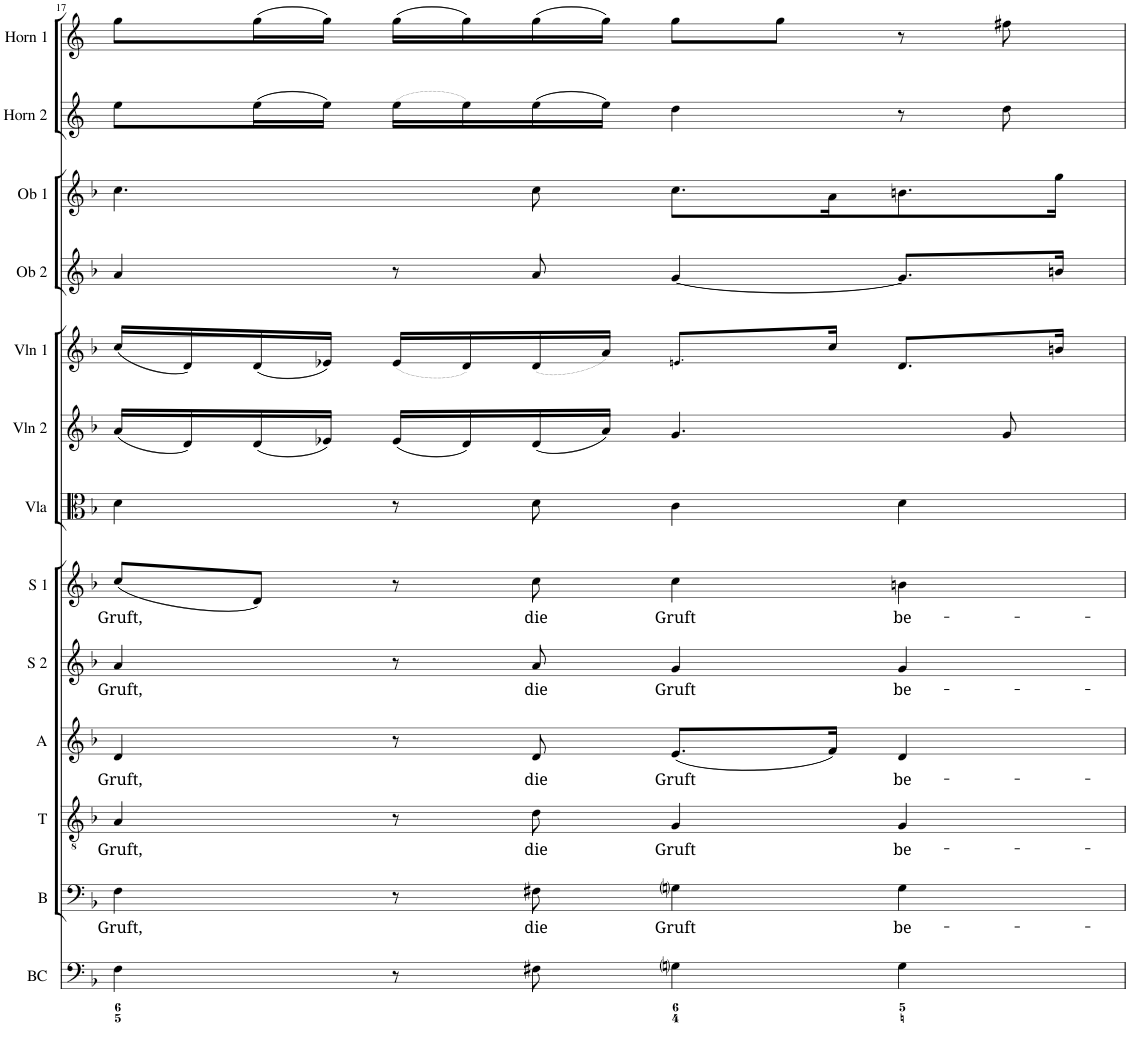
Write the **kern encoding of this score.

**kern	**kern	**text	**kern	**text	**kern	**text	**kern	**text	**kern	**text	**kern	**kern	**kern	**kern	**kern	**kern	**kern
*part13	*part12	*part12	*part11	*part11	*part10	*part10	*part9	*part9	*part8	*part8	*part7	*part6	*part5	*part4	*part3	*part2	*part1
*staff13	*staff12	*staff12	*staff11	*staff11	*staff10	*staff10	*staff9	*staff9	*staff8	*staff8	*staff7	*staff6	*staff5	*staff4	*staff3	*staff2	*staff1
*I"Basso continuo	*I"Bass	*	*I"Tenor	*	*I"Alt	*	*I"Sopran 2	*	*I"Sopran 1	*	*I"Viola	*I"Violine 2	*I"Violine 1	*I"Oboe 2	*I"Oboe 1	*I"Horn in F 2	*I"Horn in F 1
*I'BC	*I'B	*	*I'T	*	*I'A	*	*I'S 2	*	*I'S 1	*	*I'Vla	*I'Vln 2	*I'Vln 1	*I'Ob 2	*I'Ob 1	*I'Horn 2	*I'Horn 1
!!LO:PB:g=z
*clefF4	*clefF4	*	*clefGv2	*	*clefG2	*	*clefG2	*	*clefG2	*	*clefC3	*clefG2	*clefG2	*clefG2	*clefG2	*clefG2	*clefG2
*Trd7c12	*	*	*	*	*	*	*	*	*	*	*	*	*	*	*	*Trd4c7	*Trd4c7
*k[b-]	*k[b-]	*	*k[b-]	*	*k[b-]	*	*k[b-]	*	*k[b-]	*	*k[b-]	*k[b-]	*k[b-]	*k[b-]	*k[b-]	*k[]	*k[]
*M4/4	*M4/4	*	*M4/4	*	*M4/4	*	*M4/4	*	*M4/4	*	*M4/4	*M4/4	*M4/4	*M4/4	*M4/4	*M4/4	*M4/4
*met(c)	*met(c)	*	*met(c)	*	*met(c)	*	*met(c)	*	*met(c)	*	*met(c)	*met(c)	*met(c)	*met(c)	*met(c)	*met(c)	*met(c)
=17	=17	=17	=17	=17	=17	=17	=17	=17	=17	=17	=17	=17	=17	=17	=17	=17	=17
!	!	!LO:LY:b	!	!LO:LY:b	!	!LO:LY:b	!	!LO:LY:b	!	!LO:LY:b	!	!	!	!	!	!	!
4F\	4F\	Gruft,	4A/	Gruft,	4d/	Gruft,	4a/	Gruft,	(<8cc/L	Gruft,	4d\	(<16a/LL	(<16cc/LL	4a/	4.cc\	8ee\L	8gg\L
.	.	.	.	.	.	.	.	.	.	.	.	16d/)	16d/)	.	.	.	.
.	.	.	.	.	.	.	.	.	8d/J)	.	.	(<16d/	(<16d/	.	.	(>16ee\L	(>16gg\L
.	.	.	.	.	.	.	.	.	.	.	.	16e-X/JJ)	16e-X/JJ)	.	.	16ee\JJ)	16gg\JJ)
8r	8r	.	8r	.	8r	.	8r	.	8r	.	8r	(<16e-/LL	(<16e-/LL	8r	.	(>16ee\LL	(>16gg\LL
.	.	.	.	.	.	.	.	.	.	.	.	16d/)	16d/)	.	.	16ee\)	16gg\)
!	!	!LO:LY:b	!	!LO:LY:b	!	!LO:LY:b	!	!LO:LY:b	!	!LO:LY:b	!	!	!	!	!	!	!
8F#X\	8F#X\	die	8d\	die	8d/	die	8a/	die	8cc\	die	8d\	(<16d/	(<16d/	8a/	8cc\	(>16ee\	(>16gg\
.	.	.	.	.	.	.	.	.	.	.	.	16a/JJ)	16a/JJ)	.	.	16ee\JJ)	16gg\JJ)
!	!	!LO:LY:b	!	!LO:LY:b	!	!LO:LY:b	!	!LO:LY:b	!	!LO:LY:b	!	!	!	!	!	!	!
4Gni\	4Gni\	Gruft	4G/	Gruft	(<8.e/L	Gruft	4g/	Gruft	4cc\	Gruft	4c\	4.g/	8.en!/L	[4g/	8.cc\L	4dd\	8gg\L
.	.	.	.	.	.	.	.	.	.	.	.	.	.	.	.	.	8gg\J
.	.	.	.	.	16f/Jk)	.	.	.	.	.	.	.	16cc/Jk	.	16a\K	.	.
!	!	!LO:LY:b	!	!LO:LY:b	!	!LO:LY:b	!	!LO:LY:b	!	!LO:LY:b	!	!	!	!	!	!	!
4G\	4G\	be-	4G/	be-	4d/	be-	4g/	be-	4bn\	be-	4d\	.	8.d/L	8.g/L]	8.bn\	8r	8r
.	.	.	.	.	.	.	.	.	.	.	.	8g/	.	.	.	8dd\	8ff#X\
.	.	.	.	.	.	.	.	.	.	.	.	.	16bn/Jk	16bn/Jk	16gg\Jk	.	.
=	=	=	=	=	=	=	=	=	=	=	=	=	=	=	=	=	=
*-	*-	*-	*-	*-	*-	*-	*-	*-	*-	*-	*-	*-	*-	*-	*-	*-	*-
